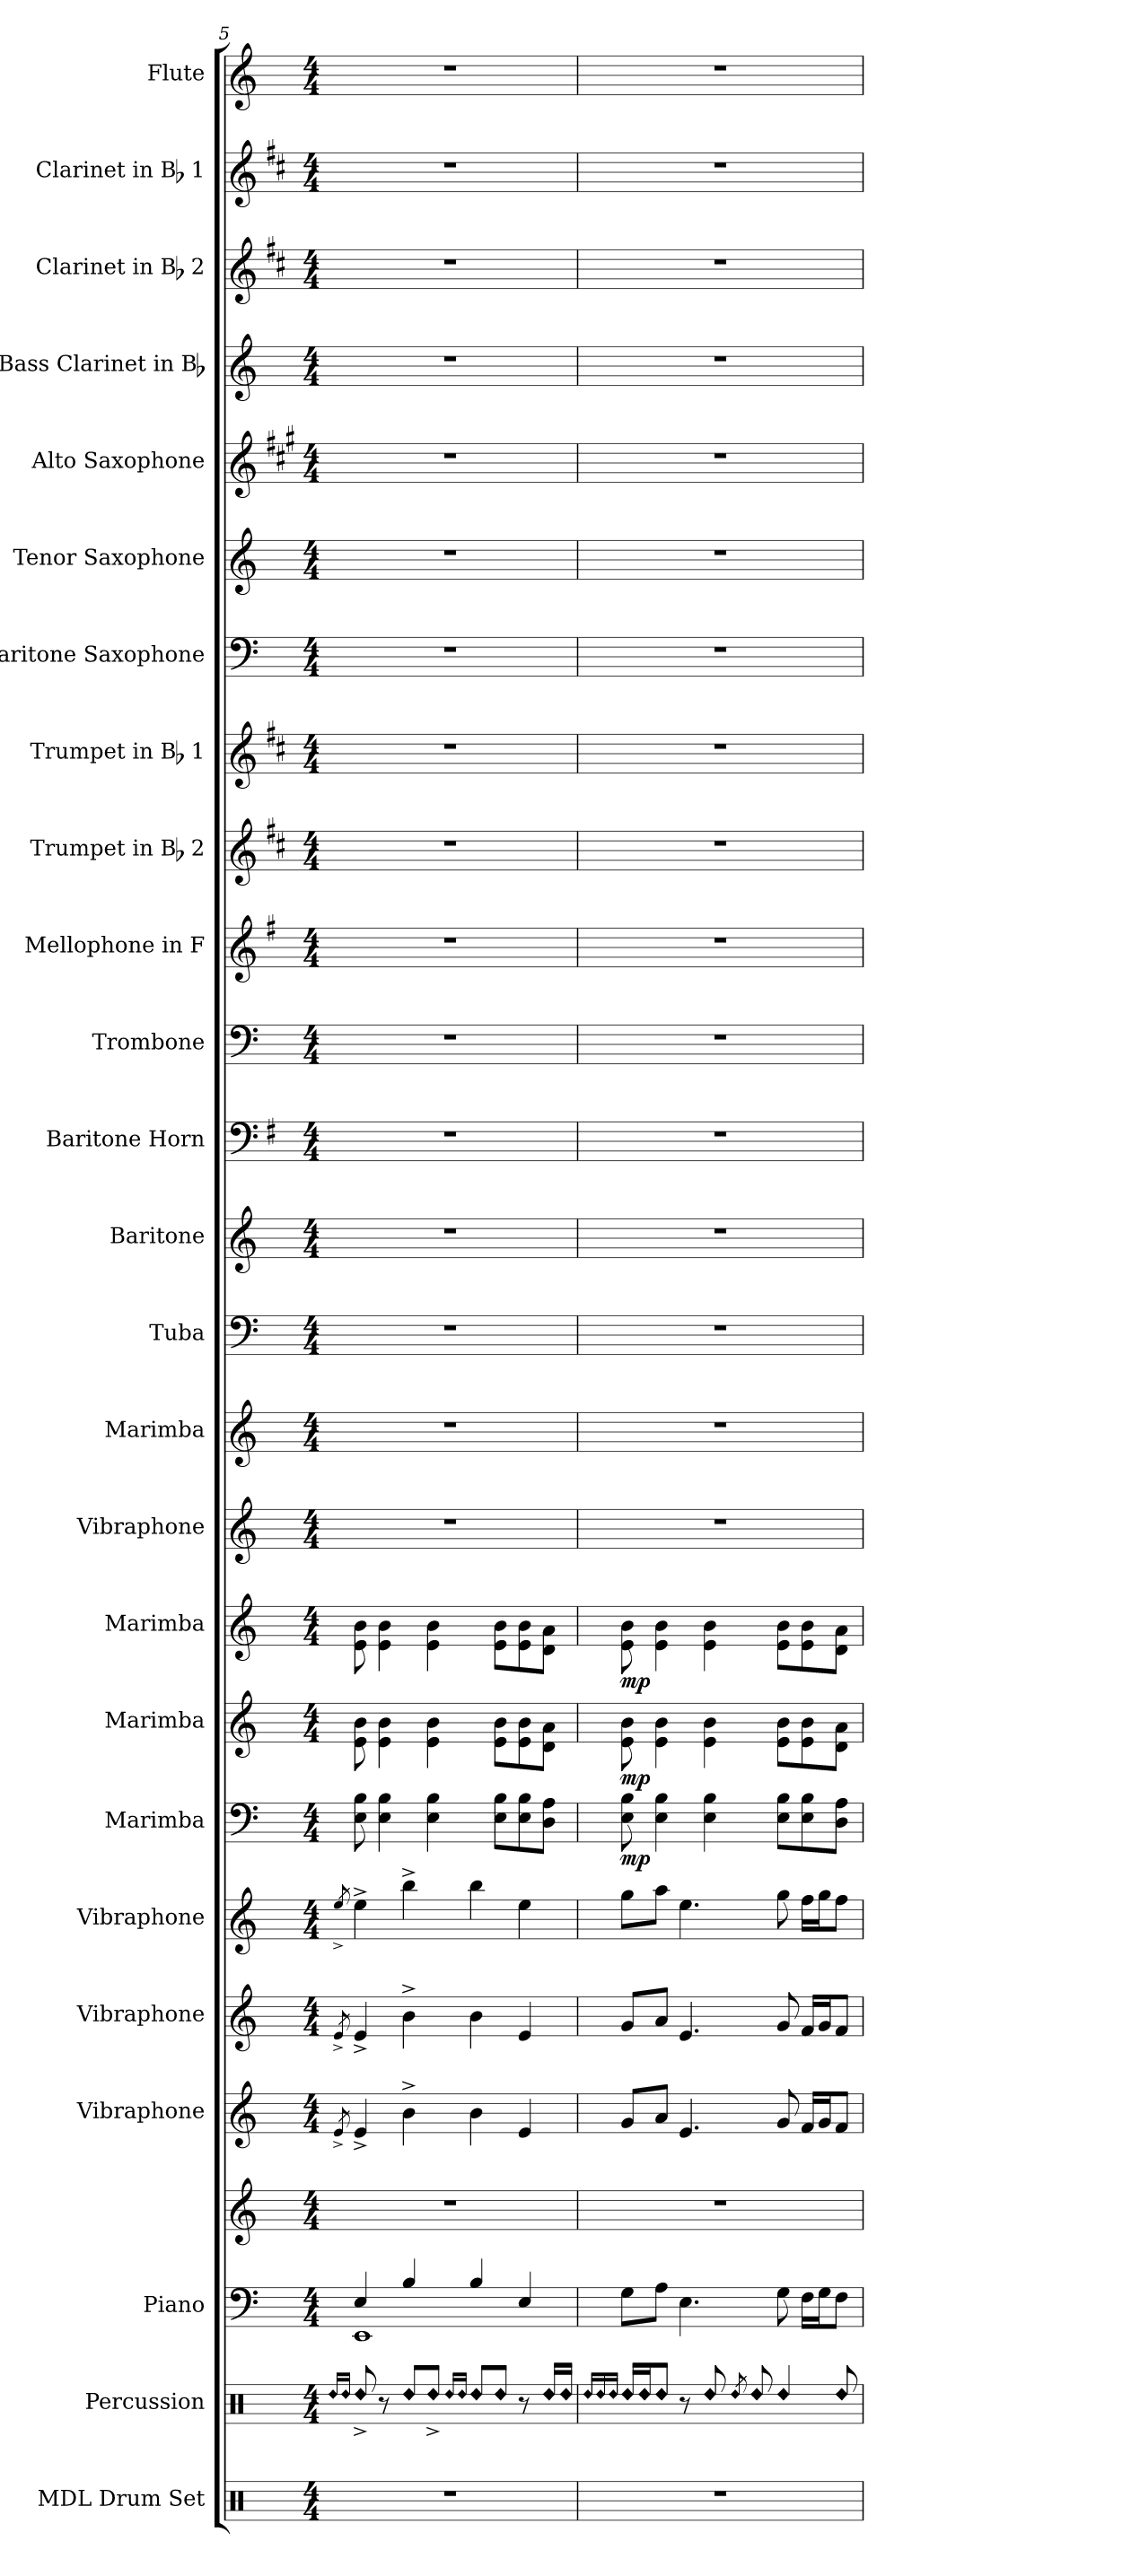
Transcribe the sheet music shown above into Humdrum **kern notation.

**kern	**kern	**kern	**kern	**kern	**kern	**kern	**kern	**dynam	**kern	**dynam	**kern	**dynam	**kern	**kern	**kern	**kern	**kern	**kern	**kern	**kern	**kern	**kern	**kern	**kern	**kern	**kern	**kern	**kern
*part25	*part24	*part23	*part23	*part22	*part21	*part20	*part19	*part19	*part18	*part18	*part17	*part17	*part16	*part15	*part14	*part13	*part12	*part11	*part10	*part9	*part8	*part7	*part6	*part5	*part4	*part3	*part2	*part1
*staff26	*staff25	*staff24	*staff23	*staff22	*staff21	*staff20	*staff19	*staff19	*staff18	*staff18	*staff17	*staff17	*staff16	*staff15	*staff14	*staff13	*staff12	*staff11	*staff10	*staff9	*staff8	*staff7	*staff6	*staff5	*staff4	*staff3	*staff2	*staff1
*I"MDL Drum Set	*I"Percussion	*I"Piano	*	*I"Vibraphone	*I"Vibraphone	*I"Vibraphone	*I"Marimba	*	*I"Marimba	*	*I"Marimba	*	*I"Vibraphone	*I"Marimba	*I"Tuba	*I"Baritone	*I"Baritone Horn	*I"Trombone	*I"Mellophone in F	*I"Trumpet in Bb 2	*I"Trumpet in Bb 1	*I"Baritone Saxophone	*I"Tenor Saxophone	*I"Alto Saxophone	*I"Bass Clarinet in Bb	*I"Clarinet in Bb 2	*I"Clarinet in Bb 1	*I"Flute
*I'D. S.	*I'Perc.	*I'Pno.	*	*I'Vib.	*I'Vib.	*I'Vib.	*I'Mrm.	*	*I'Mrm.	*	*I'Mrm.	*	*I'Vib.	*I'Mar.	*I'Tba.	*I'Bar.	*I'Bar. Hn.	*I'Tbn.	*I'Mln.	*I'Tpt. 2	*I'Tpt. 1	*I'Bari. Sax.	*I'Ten. Sax.	*I'Alto Sax.	*I'B. Cl.	*I'Cl. 2	*I'Cl. 1	*I'Fl.
*clefX	*clefX	*clefF4	*clefG2	*clefG2	*clefG2	*clefG2	*clefF4	*	*clefG2	*	*clefG2	*	*clefG2	*clefG2	*clefF4	*clefG2	*clefF4	*clefF4	*clefG2	*clefG2	*clefG2	*clefF4	*clefG2	*clefG2	*clefG2	*clefG2	*clefG2	*clefG2
*	*	*	*	*	*	*	*	*	*	*	*	*	*	*	*	*ITrd8c14	*ITrd4c7	*	*ITrd4c7	*ITrd1c2	*ITrd1c2	*ITrd12c21	*ITrd8c14	*ITrd5c9	*ITrd8c14	*ITrd1c2	*ITrd1c2	*
*k[]	*k[]	*k[]	*k[]	*k[]	*k[]	*k[]	*k[]	*	*k[]	*	*k[]	*	*k[]	*k[]	*k[]	*k[]	*k[]	*k[]	*k[]	*k[]	*k[]	*k[]	*k[]	*k[]	*k[]	*k[]	*k[]	*k[]
*M4/4	*M4/4	*M4/4	*M4/4	*M4/4	*M4/4	*M4/4	*M4/4	*	*M4/4	*	*M4/4	*	*M4/4	*M4/4	*M4/4	*M4/4	*M4/4	*M4/4	*M4/4	*M4/4	*M4/4	*M4/4	*M4/4	*M4/4	*M4/4	*M4/4	*M4/4	*M4/4
=5	=5	=5	=5	=5	=5	=5	=5	=5	=5	=5	=5	=5	=5	=5	=5	=5	=5	=5	=5	=5	=5	=5	=5	=5	=5	=5	=5	=5
!	!LO:N:head=diamond	!	!	!	!	!	!	!	!	!	!	!	!	!	!	!	!	!	!	!	!	!	!	!	!	!	!	!
.	16qRdd/LL	.	.	.	.	.	.	.	.	.	.	.	.	.	.	.	.	.	.	.	.	.	.	.	.	.	.	.
!	!LO:N:head=diamond	!	!	!	!	!	!	!	!	!	!	!	!	!	!	!	!	!	!	!	!	!	!	!	!	!	!	!
.	16qRdd/JJ	.	.	8qe^/	8qe^/	8qee^/	.	.	.	.	.	.	.	.	.	.	.	.	.	.	.	.	.	.	.	.	.	.
!	!LO:N:head=diamond	!	!	!	!	!	!	!LO:DY:b	!	!	!	!	!	!	!	!	!	!	!	!	!	!	!	!	!	!	!	!
*	*	*^	*	*	*	*	*	*	*	*	*	*	*	*	*	*	*	*	*	*	*	*	*	*	*	*	*	*
!	!	!	!	!	!	!	!	!	!LO:DY:n=1:b	!	!	!	!	!	!	!	!	!	!	!	!	!	!	!	!	!	!	!	!
!	!	!	!	!	!	!	!	!	!LO:DY:n=2:b	!	!	!	!	!	!	!	!	!	!	!	!	!	!	!	!	!	!	!	!
!	!	!	!	!	!	!	!	!	!LO:DY:n=3:b	!	!LO:DY:b	!	!	!	!	!	!	!	!	!	!	!	!	!	!	!	!	!	!
!	!	!	!	!	!	!	!	!	!	!	!LO:DY:n=1:b	!	!LO:DY:b	!	!	!	!	!	!	!	!	!	!	!	!	!	!	!	!
!	!	!	!	!	!	!	!	!	!	!	!	!	!LO:DY:n=1:b	!	!	!	!	!	!	!	!	!	!	!	!	!	!	!	!
1r	8Rdd^/	4E/	1EE	1r	4e^/	4e^/	4ee^\	8E\ 8B\	mp mp mp mp	8e\ 8b\	mp mp	8e\ 8b\	mp mp	1r	1r	1r	1r	1r	1r	1r	1r	1r	1r	1r	1r	1r	1r	1r	1r
.	8r	.	.	.	.	.	.	4E\ 4B\	.	4e\ 4b\	.	4e\ 4b\	.	.	.	.	.	.	.	.	.	.	.	.	.	.	.	.	.
!	!LO:N:head=diamond	!	!	!	!	!	!	!	!	!	!	!	!	!	!	!	!	!	!	!	!	!	!	!	!	!	!	!	!
.	8Rdd/L	4B/	.	.	4b^\	4b^\	4bb^\	.	.	.	.	.	.	.	.	.	.	.	.	.	.	.	.	.	.	.	.	.	.
!	!LO:N:head=diamond	!	!	!	!	!	!	!	!	!	!	!	!	!	!	!	!	!	!	!	!	!	!	!	!	!	!	!	!
.	8Rdd^/J	.	.	.	.	.	.	4E\ 4B\	.	4e\ 4b\	.	4e\ 4b\	.	.	.	.	.	.	.	.	.	.	.	.	.	.	.	.	.
!	!LO:N:head=diamond	!	!	!	!	!	!	!	!	!	!	!	!	!	!	!	!	!	!	!	!	!	!	!	!	!	!	!	!
.	16qRdd/LL	.	.	.	.	.	.	.	.	.	.	.	.	.	.	.	.	.	.	.	.	.	.	.	.	.	.	.	.
!	!LO:N:head=diamond	!	!	!	!	!	!	!	!	!	!	!	!	!	!	!	!	!	!	!	!	!	!	!	!	!	!	!	!
.	16qRdd/JJ	.	.	.	.	.	.	.	.	.	.	.	.	.	.	.	.	.	.	.	.	.	.	.	.	.	.	.	.
!	!LO:N:head=diamond	!	!	!	!	!	!	!	!	!	!	!	!	!	!	!	!	!	!	!	!	!	!	!	!	!	!	!	!
.	8Rdd/L	4B/	.	.	4b\	4b\	4bb\	.	.	.	.	.	.	.	.	.	.	.	.	.	.	.	.	.	.	.	.	.	.
!	!LO:N:head=diamond	!	!	!	!	!	!	!	!	!	!	!	!	!	!	!	!	!	!	!	!	!	!	!	!	!	!	!	!
.	8Rdd/J	.	.	.	.	.	.	8E\ 8B\L	.	8e\ 8b\L	.	8e\ 8b\L	.	.	.	.	.	.	.	.	.	.	.	.	.	.	.	.	.
.	8r	4E/	.	.	4e/	4e/	4ee\	8E\ 8B\	.	8e\ 8b\	.	8e\ 8b\	.	.	.	.	.	.	.	.	.	.	.	.	.	.	.	.	.
!	!LO:N:head=diamond	!	!	!	!	!	!	!	!	!	!	!	!	!	!	!	!	!	!	!	!	!	!	!	!	!	!	!	!
.	16Rdd/LL	.	.	.	.	.	.	8D\ 8A\J	.	8d\ 8a\J	.	8d\ 8a\J	.	.	.	.	.	.	.	.	.	.	.	.	.	.	.	.	.
!	!LO:N:head=diamond	!	!	!	!	!	!	!	!	!	!	!	!	!	!	!	!	!	!	!	!	!	!	!	!	!	!	!	!
.	16Rdd/JJ	.	.	.	.	.	.	.	.	.	.	.	.	.	.	.	.	.	.	.	.	.	.	.	.	.	.	.	.
*	*	*v	*v	*	*	*	*	*	*	*	*	*	*	*	*	*	*	*	*	*	*	*	*	*	*	*	*	*	*
=6	=6	=6	=6	=6	=6	=6	=6	=6	=6	=6	=6	=6	=6	=6	=6	=6	=6	=6	=6	=6	=6	=6	=6	=6	=6	=6	=6	=6
!	!LO:N:head=diamond	!	!	!	!	!	!	!	!	!	!	!	!	!	!	!	!	!	!	!	!	!	!	!	!	!	!	!
.	16qRdd/LL	.	.	.	.	.	.	.	.	.	.	.	.	.	.	.	.	.	.	.	.	.	.	.	.	.	.	.
!	!LO:N:head=diamond	!	!	!	!	!	!	!	!	!	!	!	!	!	!	!	!	!	!	!	!	!	!	!	!	!	!	!
.	16qRdd/	.	.	.	.	.	.	.	.	.	.	.	.	.	.	.	.	.	.	.	.	.	.	.	.	.	.	.
!	!LO:N:head=diamond	!	!	!	!	!	!	!	!	!	!	!	!	!	!	!	!	!	!	!	!	!	!	!	!	!	!	!
.	16qRdd/JJ	.	.	.	.	.	.	.	.	.	.	.	.	.	.	.	.	.	.	.	.	.	.	.	.	.	.	.
!	!LO:N:head=diamond	!	!	!	!	!	!	!LO:DY:b	!	!LO:DY:b	!	!LO:DY:b	!	!	!	!	!	!	!	!	!	!	!	!	!	!	!	!
1r	16Rdd/LL	8G\L	1r	8g/L	8g/L	8gg\L	8E\ 8B\	mp	8e\ 8b\	mp	8e\ 8b\	mp	1r	1r	1r	1r	1r	1r	1r	1r	1r	1r	1r	1r	1r	1r	1r	1r
!	!LO:N:head=diamond	!	!	!	!	!	!	!	!	!	!	!	!	!	!	!	!	!	!	!	!	!	!	!	!	!	!	!
.	16Rdd/J	.	.	.	.	.	.	.	.	.	.	.	.	.	.	.	.	.	.	.	.	.	.	.	.	.	.	.
!	!LO:N:head=diamond	!	!	!	!	!	!	!	!	!	!	!	!	!	!	!	!	!	!	!	!	!	!	!	!	!	!	!
.	8Rdd/J	8A\J	.	8a/J	8a/J	8aa\J	4E\ 4B\	.	4e\ 4b\	.	4e\ 4b\	.	.	.	.	.	.	.	.	.	.	.	.	.	.	.	.	.
.	8r	4.E\	.	4.e/	4.e/	4.ee\	.	.	.	.	.	.	.	.	.	.	.	.	.	.	.	.	.	.	.	.	.	.
!	!LO:N:head=diamond	!	!	!	!	!	!	!	!	!	!	!	!	!	!	!	!	!	!	!	!	!	!	!	!	!	!	!
.	8Rdd/	.	.	.	.	.	4E\ 4B\	.	4e\ 4b\	.	4e\ 4b\	.	.	.	.	.	.	.	.	.	.	.	.	.	.	.	.	.
!	!LO:N:head=diamond	!	!	!	!	!	!	!	!	!	!	!	!	!	!	!	!	!	!	!	!	!	!	!	!	!	!	!
.	8qRdd/	.	.	.	.	.	.	.	.	.	.	.	.	.	.	.	.	.	.	.	.	.	.	.	.	.	.	.
!	!LO:N:head=diamond	!	!	!	!	!	!	!	!	!	!	!	!	!	!	!	!	!	!	!	!	!	!	!	!	!	!	!
.	8Rdd/	.	.	.	.	.	.	.	.	.	.	.	.	.	.	.	.	.	.	.	.	.	.	.	.	.	.	.
!	!LO:N:head=diamond	!	!	!	!	!	!	!	!	!	!	!	!	!	!	!	!	!	!	!	!	!	!	!	!	!	!	!
.	4Rdd/	8G\	.	8g/	8g/	8gg\	8E\ 8B\L	.	8e\ 8b\L	.	8e\ 8b\L	.	.	.	.	.	.	.	.	.	.	.	.	.	.	.	.	.
.	.	16F\LL	.	16f/LL	16f/LL	16ff\LL	8E\ 8B\	.	8e\ 8b\	.	8e\ 8b\	.	.	.	.	.	.	.	.	.	.	.	.	.	.	.	.	.
.	.	16G\J	.	16g/J	16g/J	16gg\J	.	.	.	.	.	.	.	.	.	.	.	.	.	.	.	.	.	.	.	.	.	.
!	!LO:N:head=diamond	!	!	!	!	!	!	!	!	!	!	!	!	!	!	!	!	!	!	!	!	!	!	!	!	!	!	!
.	8Rdd/	8F\J	.	8f/J	8f/J	8ff\J	8D\ 8A\J	.	8d\ 8a\J	.	8d\ 8a\J	.	.	.	.	.	.	.	.	.	.	.	.	.	.	.	.	.
=	=	=	=	=	=	=	=	=	=	=	=	=	=	=	=	=	=	=	=	=	=	=	=	=	=	=	=	=
*-	*-	*-	*-	*-	*-	*-	*-	*-	*-	*-	*-	*-	*-	*-	*-	*-	*-	*-	*-	*-	*-	*-	*-	*-	*-	*-	*-	*-
